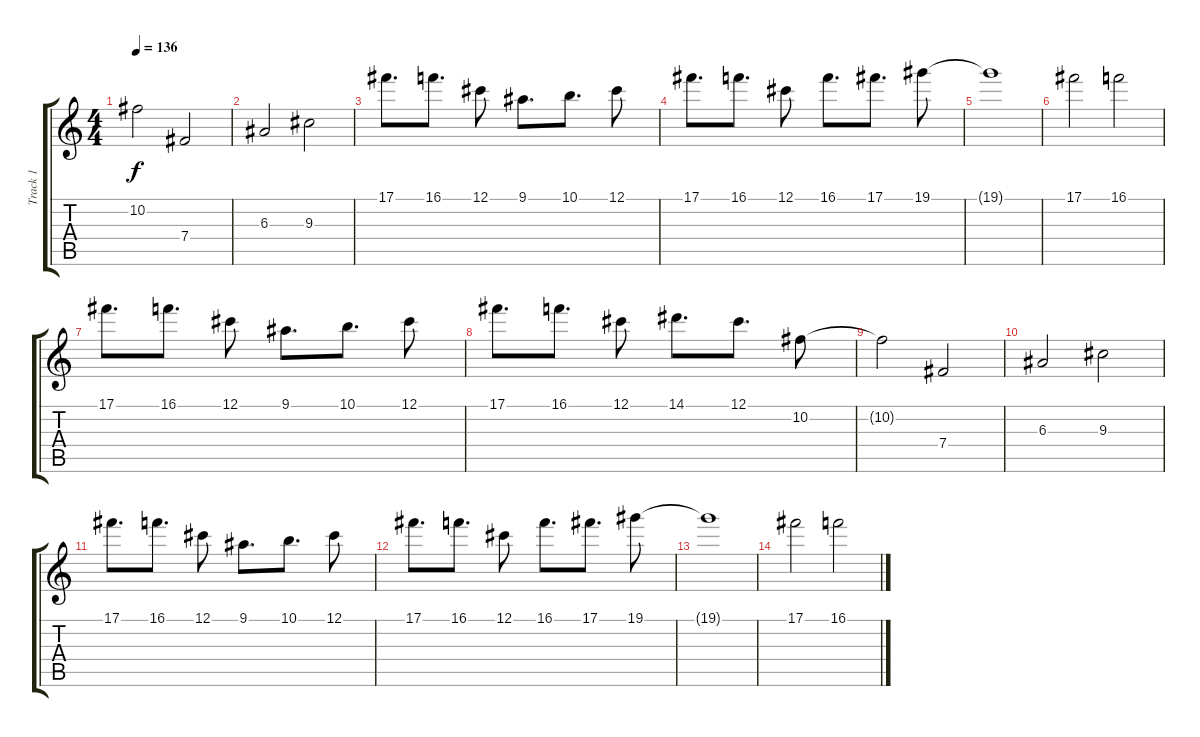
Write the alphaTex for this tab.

\track ("Track 1" "Track 1") {instrument distortionguitar}
\staff {score tabs}
\tuning (Db4 Ab3 E3 B2 Gb2 B1) {hide}
\ts (4 4)
\tempo 136
\clef g2
\ks c
10.2{t}.2{dy f} 7.4.2 |
6.3.2 9.3.2 |
17.1.8{d} 16.1.8{d} 12.1.8 9.1.8{d} 10.1.8{d} 12.1.8 |
17.1.8{d} 16.1.8{d} 12.1.8 16.1.8{d} 17.1.8{d} 19.1.8 |
19.1{t}.1 |
17.1.2 16.1.2 |
17.1.8{d} 16.1.8{d} 12.1.8 9.1.8{d} 10.1.8{d} 12.1.8 |
17.1.8{d} 16.1.8{d} 12.1.8 14.1.8{d} 12.1.8{d} 10.2.8 |
10.2{t}.2 7.4.2 |
6.3.2 9.3.2 |
17.1.8{d} 16.1.8{d} 12.1.8 9.1.8{d} 10.1.8{d} 12.1.8 |
17.1.8{d} 16.1.8{d} 12.1.8 16.1.8{d} 17.1.8{d} 19.1.8 |
19.1{t}.1 |
17.1.2 16.1.2
